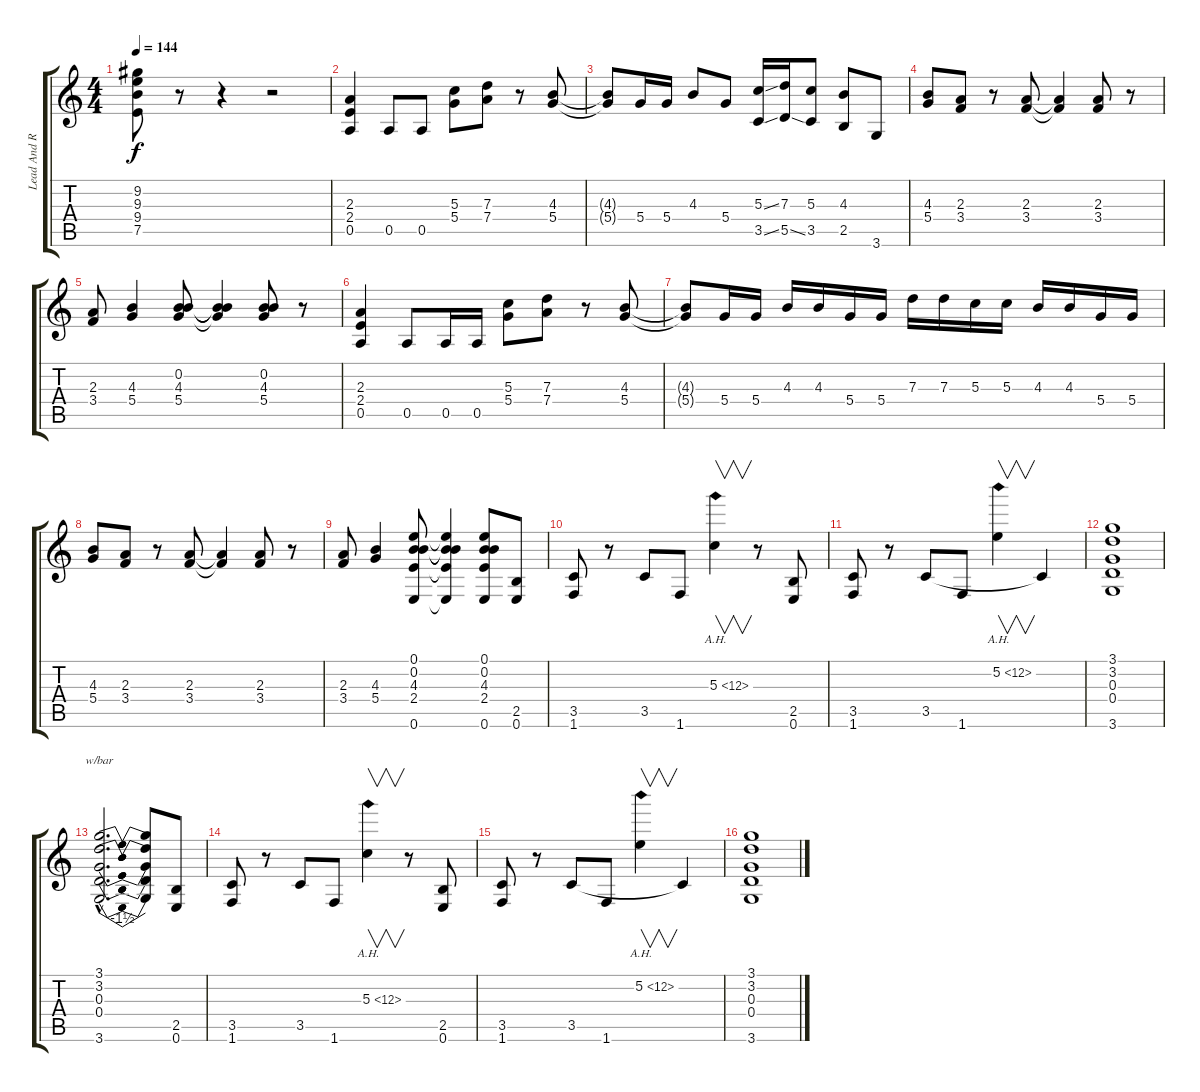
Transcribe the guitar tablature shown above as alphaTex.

\track ("Lead And Rhythm Guitar" "Lead And R") {instrument overdrivenguitar}
\staff {score tabs}
\tuning (E4 B3 G3 D3 A2 E2) {hide}
\ts (4 4)
\tempo 144
\clef g2
\ks c
(9.2 9.3 9.4 7.5).8{dy f} r.8 r.4 r.2 |
(2.3 2.4 0.5).4 0.5.8 0.5.8 (5.3 5.4).8 (7.3 7.4).8 r.8 (4.3 5.4).8 |
(4.3{t} 5.4{t}).8 5.4.16 5.4.16 4.3.8 5.4.8 (5.3{ss} 3.5{ss}).16 (7.3 5.5{ss}).16 (5.3 3.5).8 (4.3 2.5).8 3.6.8 |
(4.3 5.4).8 (2.3 3.4).8 r.8 (2.3 3.4).8 (2.3{t} 3.4{t}).4 (2.3 3.4).8 r.8 |
(2.3 3.4).8 (4.3 5.4).4 (0.2 4.3 5.4).8 (0.2{t} 4.3{t} 5.4{t}).4 (0.2 4.3 5.4).8 r.8 |
(2.3 2.4 0.5).4 0.5.8 0.5.16 0.5.16 (5.3 5.4).8 (7.3 7.4).8 r.8 (4.3 5.4).8 |
(4.3{t} 5.4{t}).8 5.4.16 5.4.16 4.3.16 4.3.16 5.4.16 5.4.16 7.3.16 7.3.16 5.3.16 5.3.16 4.3.16 4.3.16 5.4.16 5.4.16 |
(4.3 5.4).8 (2.3 3.4).8 r.8 (2.3 3.4).8 (2.3{t} 3.4{t}).4 (2.3 3.4).8 r.8 |
(2.3 3.4).8 (4.3 5.4).4 (0.1 0.2 4.3 2.4 0.6).8 (0.1{t} 0.2{t} 4.3{t} 2.4{t} 0.6{t}).4 (0.1 0.2 4.3 2.4 0.6).8 (2.5 0.6).8 |
(3.5 1.6).8 r.8 3.5.8 1.6.8 5.3{ah 7}.4{v} r.8 (2.5 0.6).8 |
(3.5 1.6).8 r.8 3.5.8 1.6.8 5.2{ah 7}.4{v} 3.5{t}.4 |
(3.1 3.2 0.3 0.4 3.6).1 |
(3.1{hac} 3.2{hac} 0.3{hac} 0.4{hac} 3.6{hac}).2{d tbe (dip default 0 0 30 -6 60 0)} (3.1{t} 3.2{t} 0.3{t} 0.4{t} 3.6{t}).8 (2.5 0.6).8 |
(3.5 1.6).8 r.8 3.5.8 1.6.8 5.3{ah 7}.4{v} r.8 (2.5 0.6).8 |
(3.5 1.6).8 r.8 3.5.8 1.6.8 5.2{ah 7}.4{v} 3.5{t}.4 |
(3.1 3.2 0.3 0.4 3.6).1
